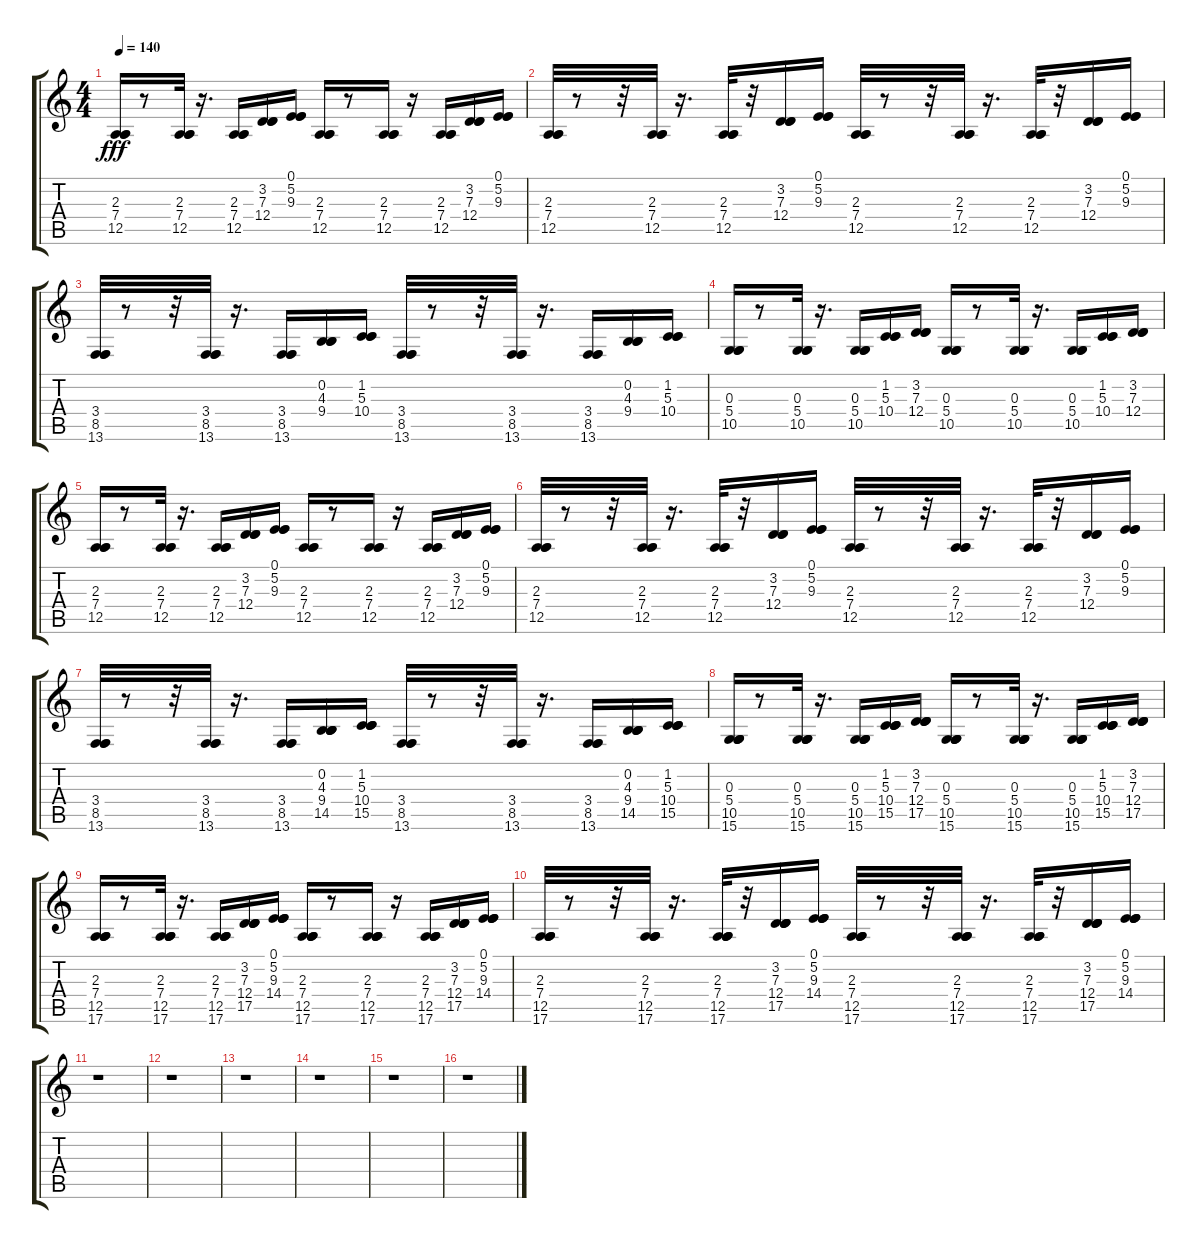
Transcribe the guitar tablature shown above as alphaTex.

\track "" {instrument lead2sawtooth}
\staff {score tabs}
\tuning (E4 B3 G3 D3 A2 E2) {hide}
\ts (4 4)
\tempo 140
\clef g2
\ks c
(2.3 7.4 12.5).16{dy fff balance 0} r.8 (2.3 7.4 12.5).32{balance 12} r.16{d} (2.3 7.4 12.5).16{balance 4} (3.2 7.3 12.4).16{balance 14} (0.1 5.2 9.3).16{balance 9} (2.3 7.4 12.5).16{balance 0} r.8 (2.3 7.4 12.5).16{balance 12} r.16 (2.3 7.4 12.5).16{balance 4} (3.2 7.3 12.4).16{balance 14} (0.1 5.2 9.3).16{balance 9} |
(2.3 7.4 12.5).32{balance 0} r.8 r.32 (2.3 7.4 12.5).32{balance 12} r.16{d} (2.3 7.4 12.5).32{balance 4} r.32 (3.2 7.3 12.4).16{balance 14} (0.1 5.2 9.3).16{balance 9} (2.3 7.4 12.5).32{balance 0} r.8 r.32 (2.3 7.4 12.5).32{balance 12} r.16{d} (2.3 7.4 12.5).32{balance 4} r.32 (3.2 7.3 12.4).16{balance 14} (0.1 5.2 9.3).16{balance 9} |
(3.4 8.5 13.6).32{balance 0} r.8 r.32 (3.4 8.5 13.6).32{balance 12 instrument lead2sawtooth} r.16{d} (3.4 8.5 13.6).16{balance 4} (0.2 4.3 9.4).16{balance 14} (1.2 5.3 10.4).16{balance 9} (3.4 8.5 13.6).32{balance 0} r.8 r.32 (3.4 8.5 13.6).32{balance 12} r.16{d} (3.4 8.5 13.6).16{balance 4} (0.2 4.3 9.4).16{balance 14} (1.2 5.3 10.4).16{balance 9} |
(0.3 5.4 10.5).16{balance 0} r.8 (0.3 5.4 10.5).32{balance 12} r.16{d} (0.3 5.4 10.5).16{balance 4} (1.2 5.3 10.4).16{balance 14} (3.2 7.3 12.4).16{balance 9} (0.3 5.4 10.5).16{balance 0} r.8 (0.3 5.4 10.5).32{balance 12} r.16{d} (0.3 5.4 10.5).16{balance 4} (1.2 5.3 10.4).16{balance 14} (3.2 7.3 12.4).16{balance 9} |
(2.3 7.4 12.5).16{balance 0} r.8 (2.3 7.4 12.5).32{balance 12} r.16{d} (2.3 7.4 12.5).16{balance 4} (3.2 7.3 12.4).16{balance 14} (0.1 5.2 9.3).16{balance 9} (2.3 7.4 12.5).16{balance 0} r.8 (2.3 7.4 12.5).16{balance 12} r.16 (2.3 7.4 12.5).16{balance 4} (3.2 7.3 12.4).16{balance 14} (0.1 5.2 9.3).16{balance 9} |
(2.3 7.4 12.5).32{balance 0} r.8 r.32 (2.3 7.4 12.5).32{balance 12} r.16{d} (2.3 7.4 12.5).32{balance 4} r.32 (3.2 7.3 12.4).16{balance 14} (0.1 5.2 9.3).16{balance 9} (2.3 7.4 12.5).32{balance 0} r.8 r.32 (2.3 7.4 12.5).32{balance 12} r.16{d} (2.3 7.4 12.5).32{balance 4} r.32 (3.2 7.3 12.4).16{balance 14} (0.1 5.2 9.3).16{balance 9} |
(3.4 8.5 13.6).32{balance 0} r.8 r.32 (3.4 8.5 13.6).32{balance 12 instrument lead2sawtooth} r.16{d} (3.4 8.5 13.6).16{balance 4} (0.2 4.3 9.4 14.5).16{balance 14} (1.2 5.3 10.4 15.5).16{balance 9} (3.4 8.5 13.6).32{balance 0} r.8 r.32 (3.4 8.5 13.6).32{balance 12} r.16{d} (3.4 8.5 13.6).16{balance 4} (0.2 4.3 9.4 14.5).16{balance 14} (1.2 5.3 10.4 15.5).16{balance 9} |
(0.3 5.4 10.5 15.6).16{balance 0} r.8 (0.3 5.4 10.5 15.6).32{balance 12} r.16{d} (0.3 5.4 10.5 15.6).16{balance 4} (1.2 5.3 10.4 15.5).16{balance 14} (3.2 7.3 12.4 17.5).16{balance 9} (0.3 5.4 10.5 15.6).16{balance 0} r.8 (0.3 5.4 10.5 15.6).32{balance 12} r.16{d} (0.3 5.4 10.5 15.6).16{balance 4} (1.2 5.3 10.4 15.5).16{balance 14} (3.2 7.3 12.4 17.5).16{balance 9} |
(2.3 7.4 12.5 17.6).16{balance 0} r.8 (2.3 7.4 12.5 17.6).32{balance 12} r.16{d} (2.3 7.4 12.5 17.6).16{balance 4} (3.2 7.3 12.4 17.5).16{balance 14} (0.1 5.2 9.3 14.4).16{balance 9} (2.3 7.4 12.5 17.6).16{balance 0} r.8 (2.3 7.4 12.5 17.6).16{balance 12} r.16 (2.3 7.4 12.5 17.6).16{balance 4} (3.2 7.3 12.4 17.5).16{balance 14} (0.1 5.2 9.3 14.4).16{balance 9} |
(2.3 7.4 12.5 17.6).32{balance 0} r.8 r.32 (2.3 7.4 12.5 17.6).32{balance 12} r.16{d} (2.3 7.4 12.5 17.6).32{balance 4} r.32 (3.2 7.3 12.4 17.5).16{balance 14} (0.1 5.2 9.3 14.4).16{balance 9} (2.3 7.4 12.5 17.6).32{balance 0} r.8 r.32 (2.3 7.4 12.5 17.6).32{balance 12} r.16{d} (2.3 7.4 12.5 17.6).32{balance 4} r.32 (3.2 7.3 12.4 17.5).16{balance 14} (0.1 5.2 9.3 14.4).16{balance 9} |
r.1 |
r.1 |
r.1 |
r.1 |
r.1 |
r.1
